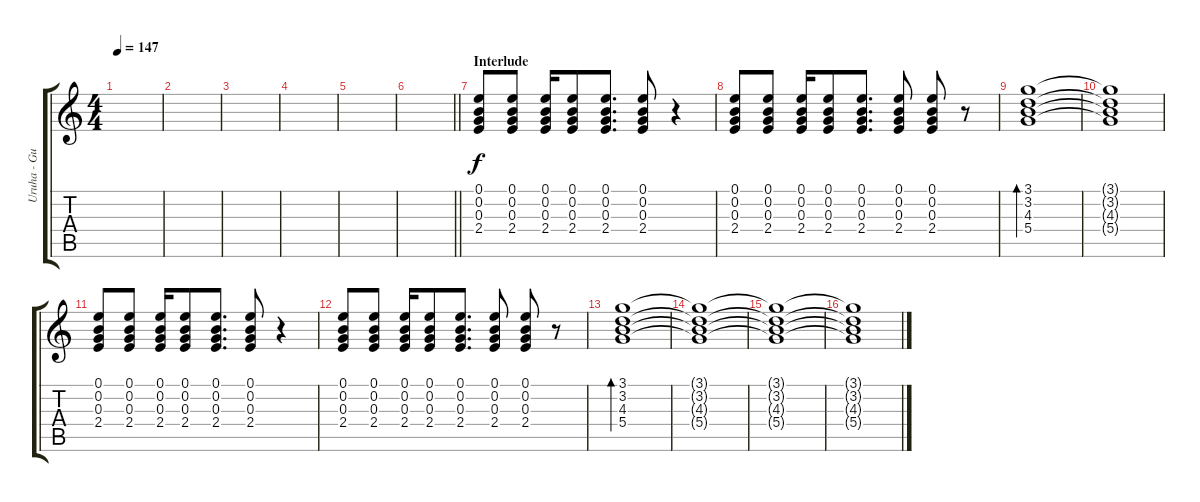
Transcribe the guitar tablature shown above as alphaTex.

\track ("Uruha - Guitar 1" "Uruha - Gu") {instrument distortionguitar}
\staff {score tabs}
\tuning (E4 B3 G3 D3 A2 D2) {hide}
\ts (4 4)
\tempo 147
\clef g2
\ks c
|
|
|
|
|
\barLineRight lightlight
|
\section ("" "Interlude")
(0.1 0.2 0.3 2.4).8 (0.1 0.2 0.3 2.4).8 (0.1 0.2 0.3 2.4).16 (0.1 0.2 0.3 2.4).8 (0.1 0.2 0.3 2.4).8{d} (0.1 0.2 0.3 2.4).8 r.4 |
(0.1 0.2 0.3 2.4).8 (0.1 0.2 0.3 2.4).8 (0.1 0.2 0.3 2.4).16 (0.1 0.2 0.3 2.4).8 (0.1 0.2 0.3 2.4).8{d} (0.1 0.2 0.3 2.4).8 (0.1 0.2 0.3 2.4).8 r.8 |
(3.1 3.2 4.3 5.4).1{bd 480} |
(3.1{t} 3.2{t} 4.3{t} 5.4{t}).1 |
(0.1 0.2 0.3 2.4).8 (0.1 0.2 0.3 2.4).8 (0.1 0.2 0.3 2.4).16 (0.1 0.2 0.3 2.4).8 (0.1 0.2 0.3 2.4).8{d} (0.1 0.2 0.3 2.4).8 r.4 |
(0.1 0.2 0.3 2.4).8 (0.1 0.2 0.3 2.4).8 (0.1 0.2 0.3 2.4).16 (0.1 0.2 0.3 2.4).8 (0.1 0.2 0.3 2.4).8{d} (0.1 0.2 0.3 2.4).8 (0.1 0.2 0.3 2.4).8 r.8 |
(3.1 3.2 4.3 5.4).1{bd 480} |
(3.1{t} 3.2{t} 4.3{t} 5.4{t}).1 |
(3.1{t} 3.2{t} 4.3{t} 5.4{t}).1 |
(3.1{t} 3.2{t} 4.3{t} 5.4{t}).1
